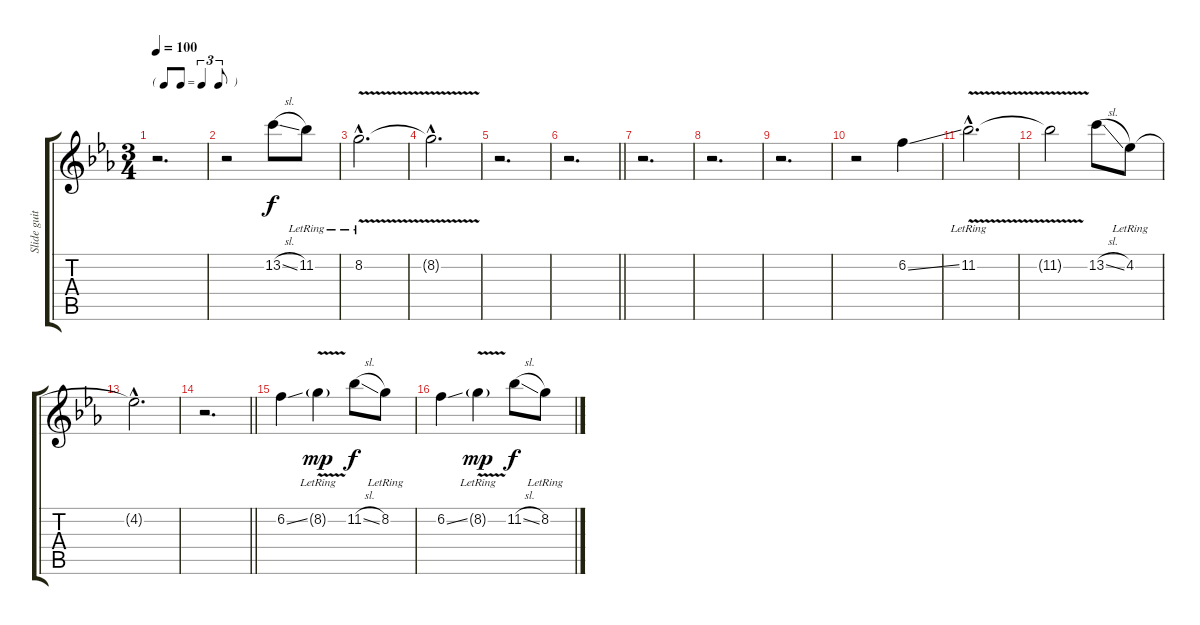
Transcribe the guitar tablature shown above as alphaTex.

\track ("Slide guitar (Walsh)" "Slide guit") {instrument electricguitarjazz}
\staff {score tabs}
\tuning (E4 B3 G3 D3 A2 E2) {hide}
\ts (3 4)
\tf triplet8th
\tempo 100
\clef g2
\ks eb
r.2{d dy f} |
r.2 13.2{sl}.8 11.2{lr}.8 |
8.2{v hac lr}.2{d} |
8.2{hac t}.2{d} |
r.2{d} |
\barLineRight lightlight
r.2{d} |
r.2{d} |
r.2{d} |
r.2{d} |
r.2 6.2{ss}.4 |
11.2{v hac lr}.2{d} |
11.2{t}.2 13.2{sl}.8 4.2{lr}.8 |
4.2{hac t}.2{d} |
\barLineRight lightlight
r.2{d} |
6.2{ss}.4 8.2{v g lr}.4{dy mp} 11.2{sl}.8{dy f} 8.2{lr}.8 |
6.2{ss}.4 8.2{v g lr}.4{dy mp} 11.2{sl}.8{dy f} 8.2{lr}.8
